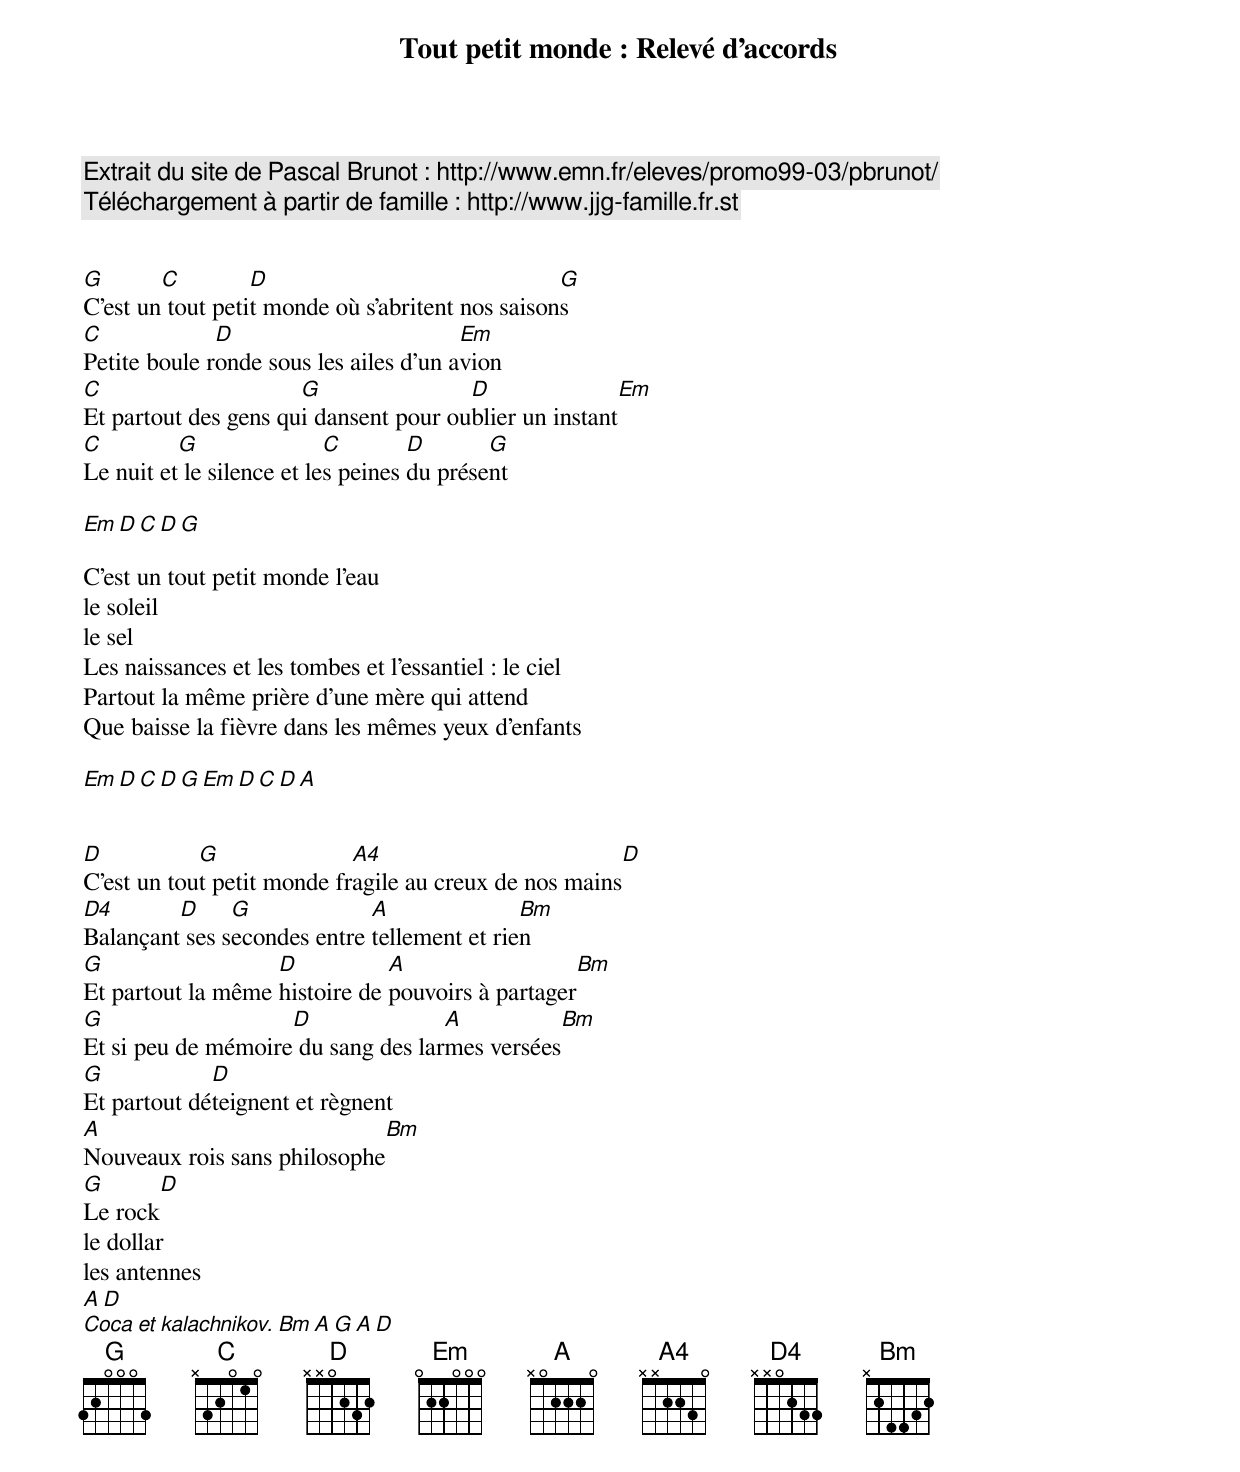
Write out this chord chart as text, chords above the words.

Tout petit monde : Relevé d'accords

Extrait du site de Pascal Brunot : http://www.emn.fr/eleves/promo99-03/pbrunot/
Téléchargement à partir de famille : http://www.jjg-famille.fr.st


G       C         D                               G
C'est un tout petit monde où s'abritent nos saisons
C             D                         Em
Petite boule ronde sous les ailes d'un avion
C                     G                D                    Em
Et partout des gens qui dansent pour oublier un instant
C         G                C        D       G
Le nuit et le silence et les peines du présent

Em	D   C	D   G

C'est un tout petit monde l'eau
le soleil
le sel
Les naissances et les tombes et l'essantiel : le ciel
Partout la même prière d'une mère qui attend
Que baisse la fièvre dans les mêmes yeux d'enfants

Em	  D C	  D G	  Em	  D C	  D A


D           G               A4                            D
C'est un tout petit monde fragile au creux de nos mains
D4       D     G             A               Bm
Balançant ses secondes entre tellement et rien
G                  D           A                    Bm
Et partout la même histoire de pouvoirs à partager
G                   D               A                      Bm
Et si peu de mémoire du sang des larmes versées
G            D
Et partout déteignent et règnent
A                              Bm
Nouveaux rois sans philosophe
G                       D
Le rock
le dollar
les antennes
A                          D
Coca et kalachnikov.       Bm      A G      A D
